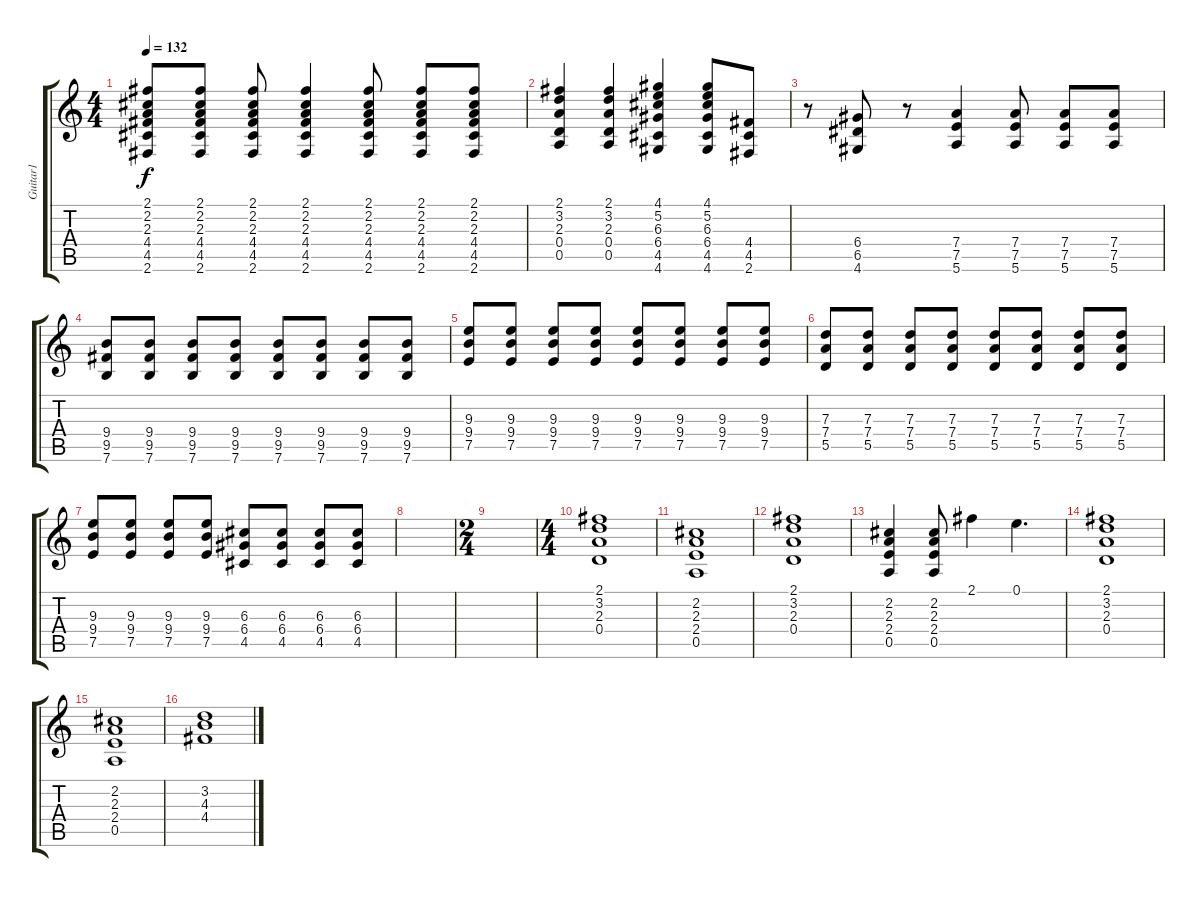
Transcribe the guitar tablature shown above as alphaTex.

\track ("Guitar1" "Guitar1") {instrument electricguitarclean}
\staff {score tabs}
\tuning (E4 B3 G3 D3 A2 E2) {hide}
\ts (4 4)
\tempo 132
\clef g2
\ks c
(2.1{t} 2.2{t} 2.3{t} 4.4{t} 4.5{t} 2.6{t}).8{dy f} (2.1 2.2 2.3 4.4 4.5 2.6).8 (2.1 2.2 2.3 4.4 4.5 2.6).8 (2.1 2.2 2.3 4.4 4.5 2.6).4 (2.1 2.2 2.3 4.4 4.5 2.6).8 (2.1 2.2 2.3 4.4 4.5 2.6).8 (2.1 2.2 2.3 4.4 4.5 2.6).8 |
(2.1 3.2 2.3 0.4 0.5).4 (2.1 3.2 2.3 0.4 0.5).4 (4.1 5.2 6.3 6.4 4.5 4.6).4 (4.1 5.2 6.3 6.4 4.5 4.6).8 (4.4 4.5 2.6).8 |
r.8 (6.4 6.5 4.6).8 r.8 (7.4 7.5 5.6).4 (7.4 7.5 5.6).8 (7.4 7.5 5.6).8 (7.4 7.5 5.6).8 |
(9.4 9.5 7.6).8 (9.4 9.5 7.6).8 (9.4 9.5 7.6).8 (9.4 9.5 7.6).8 (9.4 9.5 7.6).8 (9.4 9.5 7.6).8 (9.4 9.5 7.6).8 (9.4 9.5 7.6).8 |
(9.3 9.4 7.5).8 (9.3 9.4 7.5).8 (9.3 9.4 7.5).8 (9.3 9.4 7.5).8 (9.3 9.4 7.5).8 (9.3 9.4 7.5).8 (9.3 9.4 7.5).8 (9.3 9.4 7.5).8 |
(7.3 7.4 5.5).8 (7.3 7.4 5.5).8 (7.3 7.4 5.5).8 (7.3 7.4 5.5).8 (7.3 7.4 5.5).8 (7.3 7.4 5.5).8 (7.3 7.4 5.5).8 (7.3 7.4 5.5).8 |
(9.3 9.4 7.5).8 (9.3 9.4 7.5).8 (9.3 9.4 7.5).8 (9.3 9.4 7.5).8 (6.3 6.4 4.5).8 (6.3 6.4 4.5).8 (6.3 6.4 4.5).8 (6.3 6.4 4.5).8 |
|
\ts (2 4)
|
\ts (4 4)
(2.1 3.2 2.3 0.4).1 |
(2.2 2.3 2.4 0.5).1 |
(2.1 3.2 2.3 0.4).1 |
(2.2 2.3 2.4 0.5).4 (2.2 2.3 2.4 0.5).8 2.1.4 0.1.4{d} |
(2.1 3.2 2.3 0.4).1 |
(2.2 2.3 2.4 0.5).1 |
(3.2 4.3 4.4).1
